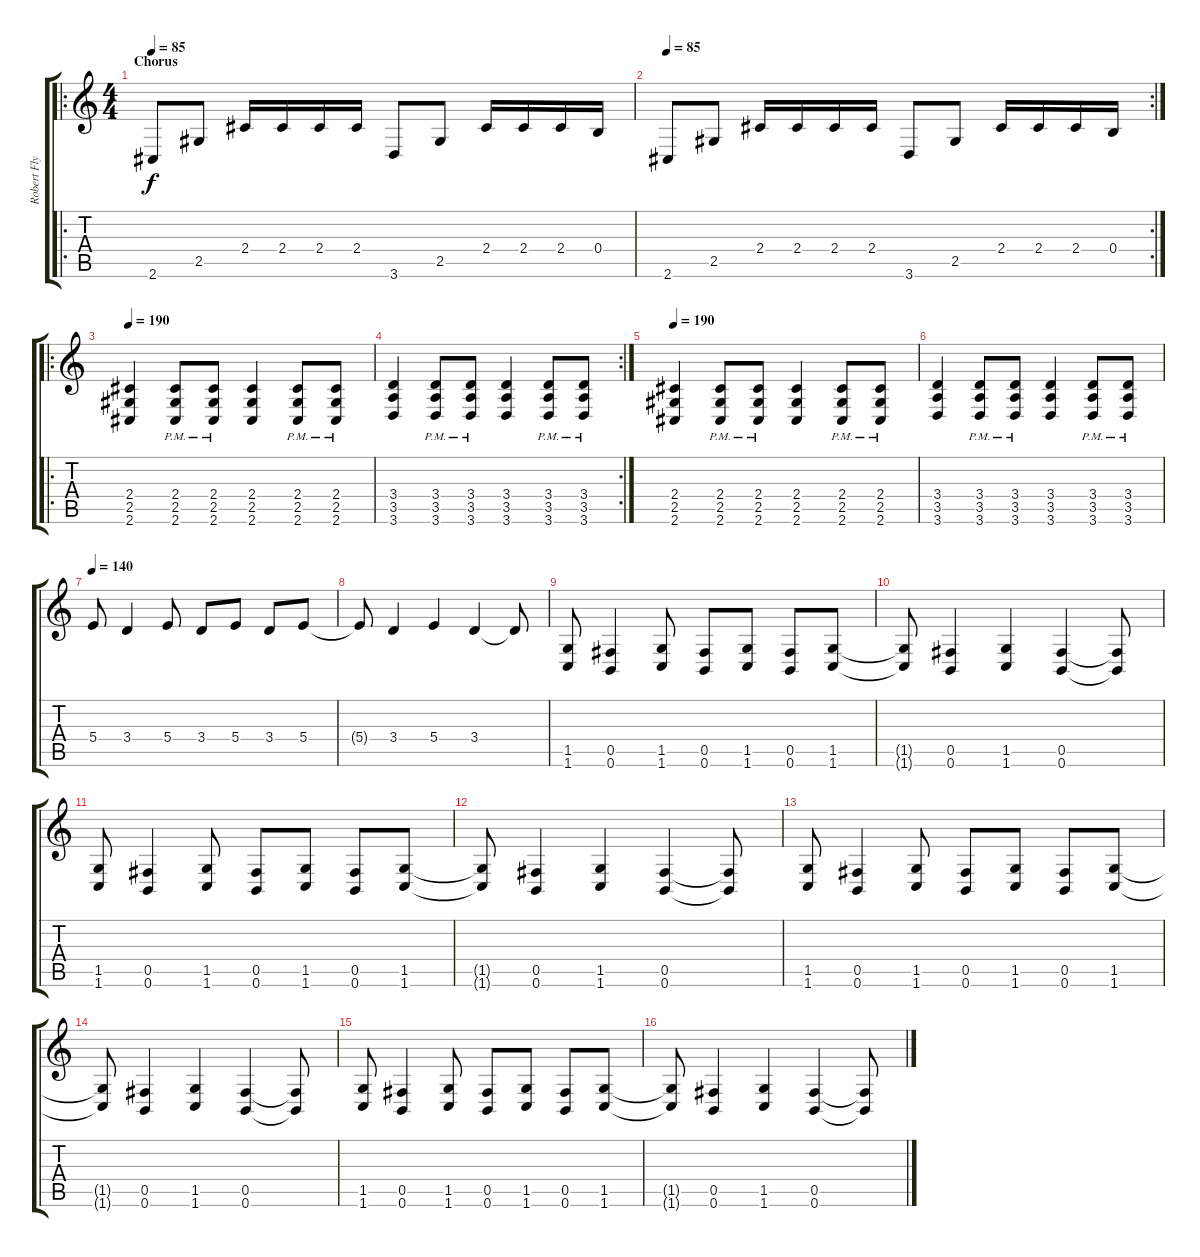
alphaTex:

\track ("Robert Flynn" "Robert Fly") {instrument distortionguitar}
\staff {score tabs}
\tuning (Db4 Ab3 E3 B2 Gb2 B1) {hide}
\ro
\ts (4 4)
\section ("" "Chorus")
\tempo 85
\clef g2
\ks c
2.6.8{dy f} 2.5.8 2.4.16 2.4.16 2.4.16 2.4.16 3.6.8 2.5.8 2.4.16 2.4.16 2.4.16 0.4.16 |
\rc 2
\tempo 85
2.6.8 2.5.8 2.4.16 2.4.16 2.4.16 2.4.16 3.6.8 2.5.8 2.4.16 2.4.16 2.4.16 0.4.16 |
\ro
\tempo 190
(2.4 2.5 2.6).4 (2.4{pm} 2.5{pm} 2.6{pm}).8 (2.4{pm} 2.5{pm} 2.6{pm}).8 (2.4 2.5 2.6).4 (2.4{pm} 2.5{pm} 2.6{pm}).8 (2.4{pm} 2.5{pm} 2.6{pm}).8 |
\rc 2
(3.4 3.5 3.6).4 (3.4{pm} 3.5{pm} 3.6{pm}).8 (3.4{pm} 3.5{pm} 3.6{pm}).8 (3.4 3.5 3.6).4 (3.4{pm} 3.5{pm} 3.6{pm}).8 (3.4{pm} 3.5{pm} 3.6{pm}).8 |
\tempo 190
(2.4 2.5 2.6).4 (2.4{pm} 2.5{pm} 2.6{pm}).8 (2.4{pm} 2.5{pm} 2.6{pm}).8 (2.4 2.5 2.6).4 (2.4{pm} 2.5{pm} 2.6{pm}).8 (2.4{pm} 2.5{pm} 2.6).8 |
(3.4 3.5 3.6).4 (3.4{pm} 3.5{pm} 3.6{pm}).8 (3.4{pm} 3.5{pm} 3.6{pm}).8 (3.4 3.5 3.6).4 (3.4{pm} 3.5{pm} 3.6{pm}).8 (3.4{pm} 3.5{pm} 3.6{pm}).8 |
\tempo 140
5.4.8 3.4.4 5.4.8 3.4.8 5.4.8 3.4.8 5.4.8 |
5.4{t}.8 3.4.4 5.4.4 3.4.4 3.4{t}.8 |
(1.5 1.6).8 (0.5 0.6).4 (1.5 1.6).8 (0.5 0.6).8 (1.5 1.6).8 (0.5 0.6).8 (1.5 1.6).8 |
(1.5{t} 1.6{t}).8 (0.5 0.6).4 (1.5 1.6).4 (0.5 0.6).4 (0.5{t} 0.6{t}).8 |
(1.5 1.6).8 (0.5 0.6).4 (1.5 1.6).8 (0.5 0.6).8 (1.5 1.6).8 (0.5 0.6).8 (1.5 1.6).8 |
(1.5{t} 1.6{t}).8 (0.5 0.6).4 (1.5 1.6).4 (0.5 0.6).4 (0.5{t} 0.6{t}).8 |
(1.5 1.6).8 (0.5 0.6).4 (1.5 1.6).8 (0.5 0.6).8 (1.5 1.6).8 (0.5 0.6).8 (1.5 1.6).8 |
(1.5{t} 1.6{t}).8 (0.5 0.6).4 (1.5 1.6).4 (0.5 0.6).4 (0.5{t} 0.6{t}).8 |
(1.5 1.6).8 (0.5 0.6).4 (1.5 1.6).8 (0.5 0.6).8 (1.5 1.6).8 (0.5 0.6).8 (1.5 1.6).8 |
(1.5{t} 1.6{t}).8 (0.5 0.6).4 (1.5 1.6).4 (0.5 0.6).4 (0.5{t} 0.6{t}).8
